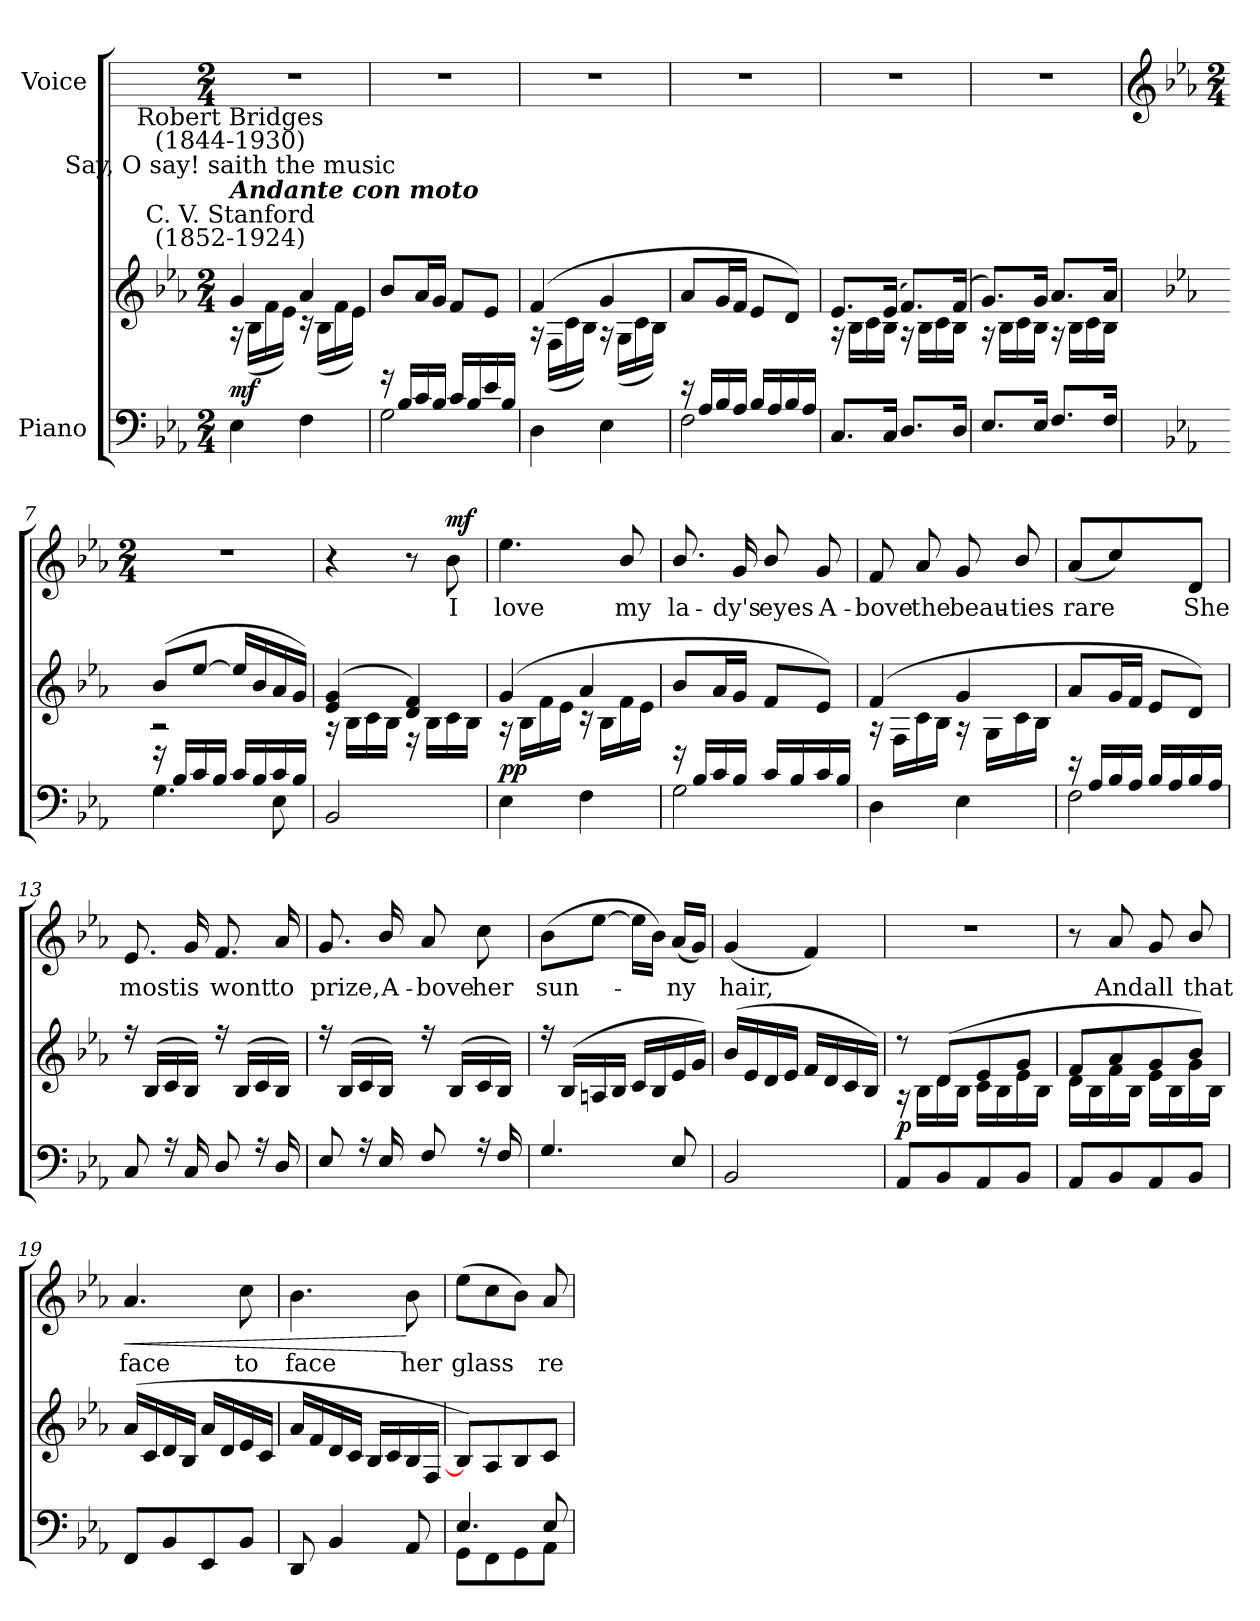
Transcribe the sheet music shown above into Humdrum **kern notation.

**kern	**kern	**dynam	**kern	**text	**dynam
*part2	*part2	*part2	*part1	*part1	*part1
*staff3	*staff2	*staff2/3	*staff1	*staff1	*staff1
*I"Piano	*	*	*I"Voice	*	*
*clefF4	*clefG2	*	*	*	*
*k[b-e-a-]	*k[b-e-a-]	*	*	*	*
*E-:	*E-:	*	*	*	*
*M2/4	*M2/4	*	*M2/4	*	*
=1	=1	=1	=1	=1	=1
*^	*^	*	*	*	*
!	!	!LO:TX:a:cj:t=C. V. Stanford\n(1852-1924)	!	!	!	!	!
!	!	!LO:TX:a:Bi:t=Andante con moto	!	!	!	!	!
!	!	!LO:TX:a:cj:t=Say, O say! saith the music	!	!	!	!	!
!	!	!LO:TX:a:cj:t=Robert Bridges\n(1844-1930)	!	!	!	!	!
!	!	!	!	!LO:DY:b	!	!	!
2ryy	4E-\	4g/	16r	mf	2r	.	.
.	.	.	(<16B-\LL	.	.	.	.
.	.	.	16f\	.	.	.	.
.	.	.	16e-\JJ)	.	.	.	.
.	4F\	4a-/	16r	.	.	.	.
.	.	.	(<16B-\LL	.	.	.	.
.	.	.	16f\	.	.	.	.
.	.	.	16e-\JJ)	.	.	.	.
=2	=2	=2	=2	=2	=2	=2	=2
16r	2G\	2ryy	8b-/L	.	2r	.	.
16B-/LL	.	.	.	.	.	.	.
16c/	.	.	16a-/L	.	.	.	.
16B-/JJ	.	.	16g/JJ	.	.	.	.
16c/LL	.	.	8f/L	.	.	.	.
16B-/	.	.	.	.	.	.	.
16e-/	.	.	8e-/J	.	.	.	.
16B-/JJ	.	.	.	.	.	.	.
=3	=3	=3	=3	=3	=3	=3	=3
4D\	2ryy	(>4f/	16r	.	2r	.	.
.	.	.	(<16F\LL	.	.	.	.
.	.	.	16c\	.	.	.	.
.	.	.	16B-\JJ)	.	.	.	.
4E-\	.	4g/	16r	.	.	.	.
.	.	.	(<16G\LL	.	.	.	.
.	.	.	16c\	.	.	.	.
.	.	.	16B-\JJ)	.	.	.	.
=4	=4	=4	=4	=4	=4	=4	=4
16r	2F\	8a-/L	2ryy	.	2r	.	.
16A-/LL	.	.	.	.	.	.	.
16B-/	.	16g/L	.	.	.	.	.
16A-/JJ	.	16f/JJ	.	.	.	.	.
16B-/LL	.	8e-/L	.	.	.	.	.
16A-/	.	.	.	.	.	.	.
16B-/	.	8d/J)	.	.	.	.	.
16A-/JJ	.	.	.	.	.	.	.
=5	=5	=5	=5	=5	=5	=5	=5
8.C/L	2ryy	8.e-/L	16r	.	2r	.	.
.	.	.	16B-\LL	.	.	.	.
.	.	.	16c\	.	.	.	.
16C/J	.	(>16e-/J	16B-\JJ	.	.	.	.
8.D/L	.	8.f/L)	16r	.	.	.	.
.	.	.	16B-\LL	.	.	.	.
.	.	.	16c\	.	.	.	.
(>16D/J	.	(>16f/J	16B-\JJ	.	.	.	.
=6	=6	=6	=6	=6	=6	=6	=6
8.E-/L	2ryy	8.g/L)	16r	.	2r	.	.
.	.	.	16B-\LL	.	.	.	.
.	.	.	16c\	.	.	.	.
16E-/J	.	16g/J	16B-\JJ	.	.	.	.
8.F/L	.	8.a-/L)	16r	.	.	.	.
.	.	.	16B-\LL	.	.	.	.
.	.	.	16c\	.	.	.	.
16F/J	.	16a-/J	16B-\JJ	.	.	.	.
!!LO:LB:g=z
=7	=7	=7	=7	=7	=7	=7	=7
*	*	*	*	*	*clefG2	*	*
*	*	*	*	*	*k[b-e-a-]	*	*
*	*	*	*	*	*E-:	*	*
*	*	*	*	*	*M2/4	*	*
!	!	!	!	!LO:HP:b	!LO:N:vis=1	!	!
16r	4.G\	(>8b-/L	2r	>	2r	.	.
16B-/LL	.	.	.	.	.	.	.
16c/	.	[8ee-/J	.	.	.	.	.
16B-/JJ	.	.	.	.	.	.	.
16c/LL	.	16ee-/LL]	.	.	.	.	.
16B-/	.	16b-/	.	.	.	.	.
16c/	8E-\	16a-/	.	.	.	.	.
16B-/JJ	.	16g/JJ)	.	.	.	.	.
*v	*v	*	*	*	*	*	*
*	*v	*v	*	*	*	*
.	.	]	.	.	.
=8	=8	=8	=8	=8	=8
*^	*^	*	*	*	*
2BB-/	2ryy	(>4e-/ 4g/	16r	.	4r	.	.
.	.	.	16B-\LL	.	.	.	.
.	.	.	16c\	.	.	.	.
.	.	.	16B-\JJ	.	.	.	.
.	.	4d/ 4f/)	16r	.	8r	.	.
.	.	.	16B-\LL	.	.	.	.
!	!	!	!	!	!	!LO:LY:b	!LO:DY:b
.	.	.	16c\	.	8b-	I	mf
.	.	.	16B-\JJ	.	.	.	.
=9	=9	=9	=9	=9	=9	=9	=9
!	!	!	!	!LO:DY:b	!	!LO:LY:b	!
4E-\	2ryy	(>4g/	16r	pp	4.ee-	love	.
.	.	.	16B-\LL	.	.	.	.
.	.	.	16f\	.	.	.	.
.	.	.	16e-\JJ	.	.	.	.
4F\	.	4a-/	16r	.	.	.	.
.	.	.	16B-\LL	.	.	.	.
!	!	!	!	!	!	!LO:LY:b	!
.	.	.	16f\	.	8b-/	my	.
.	.	.	16e-\JJ	.	.	.	.
=10	=10	=10	=10	=10	=10	=10	=10
!	!	!	!	!	!	!LO:LY:b	!
16r	2G\	8b-/L	2ryy	.	8.b-/	la-	.
16B-/LL	.	.	.	.	.	.	.
16c/	.	16a-/L	.	.	.	.	.
!	!	!	!	!	!	!LO:LY:b	!
16B-/JJ	.	16g/JJ	.	.	16g	-dy's	.
!	!	!	!	!	!	!LO:LY:b	!
16c/LL	.	8f/L	.	.	8b-/	eyes	.
16B-/	.	.	.	.	.	.	.
!	!	!	!	!	!	!LO:LY:b	!
16c/	.	8e-/J)	.	.	8g	A-	.
16B-/JJ	.	.	.	.	.	.	.
=11	=11	=11	=11	=11	=11	=11	=11
!	!	!	!	!	!	!LO:LY:b	!
4D\	2ryy	(>4f/	16r	.	8f	-bove	.
.	.	.	16F\LL	.	.	.	.
!	!	!	!	!	!	!LO:LY:b	!
.	.	.	16c\	.	8a-/	the	.
.	.	.	16B-\JJ	.	.	.	.
!	!	!	!	!	!	!LO:LY:b	!
4E-\	.	4g/	16r	.	8g	beau-	.
.	.	.	16G\LL	.	.	.	.
!	!	!	!	!	!	!LO:LY:b	!
.	.	.	16c\	.	8b-/	-ties	.
.	.	.	16B-\JJ	.	.	.	.
=12	=12	=12	=12	=12	=12	=12	=12
!	!	!	!	!	!	!LO:LY:b	!
16r	2F\	8a-/L	2ryy	.	(<8a-L	rare	.
16A-/LL	.	.	.	.	.	.	.
16B-/	.	16g/L	.	.	4cc)	.	.
16A-/JJ	.	16f/JJ	.	.	.	.	.
16B-/LL	.	8e-/L	.	.	.	.	.
16A-/	.	.	.	.	.	.	.
!	!	!	!	!	!	!LO:LY:b	!
16B-/	.	8d/J)	.	.	8dJ	She	.
16A-/JJ	.	.	.	.	.	.	.
!!LO:LB:g=z
=13	=13	=13	=13	=13	=13	=13	=13
!	!LO:N:vis=1	!	!LO:N:vis=1	!	!	!LO:LY:b	!
8C/	2ryy	16r	2ryy	.	8.e-	most	.
.	.	(>16B-/LL	.	.	.	.	.
16r	.	16c/	.	.	.	.	.
!	!	!	!	!	!	!LO:LY:b	!
16C/	.	16B-/JJ)	.	.	16g	is	.
!	!	!	!	!	!	!LO:LY:b	!
8D/	.	16r	.	.	8.f	wont	.
.	.	(>16B-/LL	.	.	.	.	.
16r	.	16c/	.	.	.	.	.
!	!	!	!	!	!	!LO:LY:b	!
16D/	.	16B-/JJ)	.	.	16a-/	to	.
=14	=14	=14	=14	=14	=14	=14	=14
!	!LO:N:vis=1	!	!LO:N:vis=1	!	!	!LO:LY:b	!
8E-/	2ryy	16r	2ryy	.	8.g	prize,	.
.	.	(>16B-/LL	.	.	.	.	.
16r	.	16c/	.	.	.	.	.
!	!	!	!	!	!	!LO:LY:b	!
16E-/	.	16B-/JJ)	.	.	16b-/	A-	.
!	!	!	!	!	!	!LO:LY:b	!
8F/	.	16r	.	.	8a-	-bove	.
.	.	(>16B-/LL	.	.	.	.	.
!	!	!	!	!	!	!LO:LY:b	!
16r	.	16c/	.	.	8cc	her	.
16F/	.	16B-/JJ)	.	.	.	.	.
=15	=15	=15	=15	=15	=15	=15	=15
!	!LO:N:vis=1	!	!LO:N:vis=1	!	!	!LO:LY:b	!
4.G/	2ryy	16r	2ryy	.	(>8b-L	sun-	.
.	.	(>16B-/LL	.	.	.	.	.
.	.	16An/	.	.	[8ee-J	.	.
.	.	16B-/JJ	.	.	.	.	.
.	.	16c/LL	.	.	16ee-LL]	.	.
.	.	16B-/	.	.	16b-JJ)	.	.
!	!	!	!	!	!	!LO:LY:b	!
8E-/	.	16e-/	.	.	(<16a-LL	ny	.
.	.	16g/JJ)	.	.	16gJJ)	.	.
=16	=16	=16	=16	=16	=16	=16	=16
!	!LO:N:vis=1	!	!LO:N:vis=1	!	!	!LO:LY:b	!
2BB-/	2ryy	(>16b-/LL	2ryy	.	(<4g	hair,	.
.	.	16e-/	.	.	.	.	.
.	.	16d/	.	.	.	.	.
.	.	16e-/JJ	.	.	.	.	.
.	.	16f/LL	.	.	4f)	.	.
.	.	16d/	.	.	.	.	.
.	.	16c/	.	.	.	.	.
.	.	16B-/JJ)	.	.	.	.	.
=17	=17	=17	=17	=17	=17	=17	=17
!	!LO:N:vis=1	!	!	!LO:DY:a=2	!LO:N:vis=1	!	!
8AA-/L	2ryy	8r	16r	p	2r	.	.
.	.	.	16B-\LL	.	.	.	.
8BB-/	.	(>8d/L	16d\	.	.	.	.
.	.	.	16B-\JJ	.	.	.	.
8AA-/	.	8e-/	16c\LL	.	.	.	.
.	.	.	16B-\	.	.	.	.
8BB-/J	.	8g/J	16e-\	.	.	.	.
.	.	.	16B-\JJ	.	.	.	.
=18	=18	=18	=18	=18	=18	=18	=18
!	!LO:N:vis=1	!	!	!	!	!	!
8AA-/L	2ryy	8f/L	16d\LL	.	8r	.	.
.	.	.	16B-\	.	.	.	.
!	!	!	!	!	!	!LO:LY:b	!
8BB-/	.	8a-/	16f\	.	8a-/	And	.
.	.	.	16B-\JJ	.	.	.	.
!	!	!	!	!	!	!LO:LY:b	!
8AA-/	.	8g/	16e-\LL	.	8g	all	.
.	.	.	16B-\	.	.	.	.
!	!	!	!	!	!	!LO:LY:b	!
8BB-/J	.	8b-/J)	16g\	.	8b-/	that	.
.	.	.	16B-\JJ	.	.	.	.
!!LO:LB:g=z
=19	=19	=19	=19	=19	=19	=19	=19
!	!LO:N:vis=1	!	!	!	!	!LO:LY:b	!LO:HP:b
8FF/L	2ryy	(>16a-/LL	2ryy	.	4.a-	face	<
.	.	16c/	.	.	.	.	.
8BB-/	.	16d/	.	.	.	.	.
.	.	16B-/JJ	.	.	.	.	.
8EE-/	.	16a-/LL	.	.	.	.	.
.	.	16d/	.	.	.	.	.
!	!	!	!	!	!	!LO:LY:b	!
8BB-/J	.	16e-/	.	.	8cc	to	.
.	.	16c/JJ	.	.	.	.	.
=20	=20	=20	=20	=20	=20	=20	=20
!	!	!	!	!	!	!LO:LY:b	!
8DD/	4.ryy	16a-/LL	2ryy	.	4.b-	face	.
.	.	16f/	.	.	.	.	.
4BB-/	.	16d/	.	.	.	.	.
.	.	16c/JJ	.	.	.	.	.
.	.	16B-/LL	.	.	.	.	.
.	.	16c/	.	.	.	.	.
!	!	!	!	!	!	!LO:LY:b	!
8ryy	8AA-/	16B-/	.	.	8b-	her	[
.	.	16F/JJ	.	.	.	.	.
=21	=21	=21	=21	=21	=21	=21	=21
!	!	!	!	!	!	!LO:LY:b	!
4.E-/	8GG\L	8B-/L])	2ryy	.	(>8ee-L	glass	.
.	8FF\	8A-/	.	.	8cc	.	.
.	8GG\	8B-/	.	.	8b-J)	.	.
!	!	!	!	!	!	!LO:LY:b	!
8E-/	8AA-\J	8c/J	.	.	8a-/	re-	.
*v	*v	*	*	*	*	*	*
*	*v	*v	*	*	*	*
=	=	=	=	=	=
*-	*-	*-	*-	*-	*-
